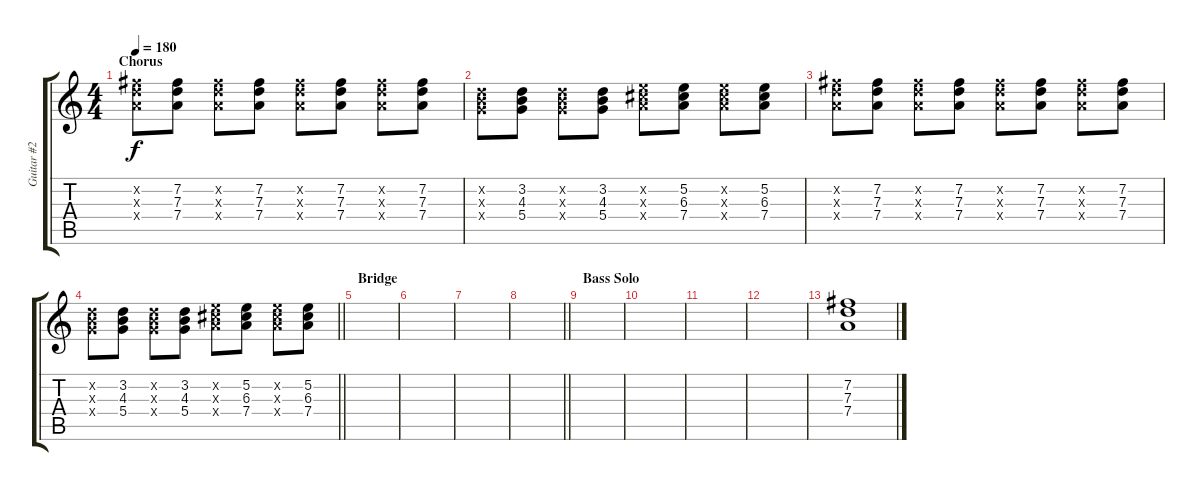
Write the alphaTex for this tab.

\track ("Guitar #2" "Guitar #2") {instrument overdrivenguitar}
\staff {score tabs}
\tuning (E4 B3 G3 D3 A2 E2) {hide}
\ts (4 4)
\section ("" "Chorus")
\tempo 180
\clef g2
\ks c
(7.2{x} 7.3{x} 7.4{x}).8{dy f} (7.2 7.3 7.4).8 (7.2{x} 7.3{x} 7.4{x}).8 (7.2 7.3 7.4).8 (7.2{x} 7.3{x} 7.4{x}).8 (7.2 7.3 7.4).8 (7.2{x} 7.3{x} 7.4{x}).8 (7.2 7.3 7.4).8 |
(3.2{x} 4.3{x} 5.4{x}).8 (3.2 4.3 5.4).8 (3.2{x} 4.3{x} 5.4{x}).8 (3.2 4.3 5.4).8 (5.2{x} 6.3{x} 7.4{x}).8 (5.2 6.3 7.4).8 (5.2{x} 6.3{x} 7.4{x}).8 (5.2 6.3 7.4).8 |
(7.2{x} 7.3{x} 7.4{x}).8 (7.2 7.3 7.4).8 (7.2{x} 7.3{x} 7.4{x}).8 (7.2 7.3 7.4).8 (7.2{x} 7.3{x} 7.4{x}).8 (7.2 7.3 7.4).8 (7.2{x} 7.3{x} 7.4{x}).8 (7.2 7.3 7.4).8 |
\barLineRight lightlight
(3.2{x} 4.3{x} 5.4{x}).8 (3.2 4.3 5.4).8 (3.2{x} 4.3{x} 5.4{x}).8 (3.2 4.3 5.4).8 (5.2{x} 6.3{x} 7.4{x}).8 (5.2 6.3 7.4).8 (5.2{x} 6.3{x} 7.4{x}).8 (5.2 6.3 7.4).8 |
\section ("" "Bridge")
|
|
|
\barLineRight lightlight
|
\section ("" "Bass Solo")
|
|
|
|
(7.2 7.3 7.4).1
